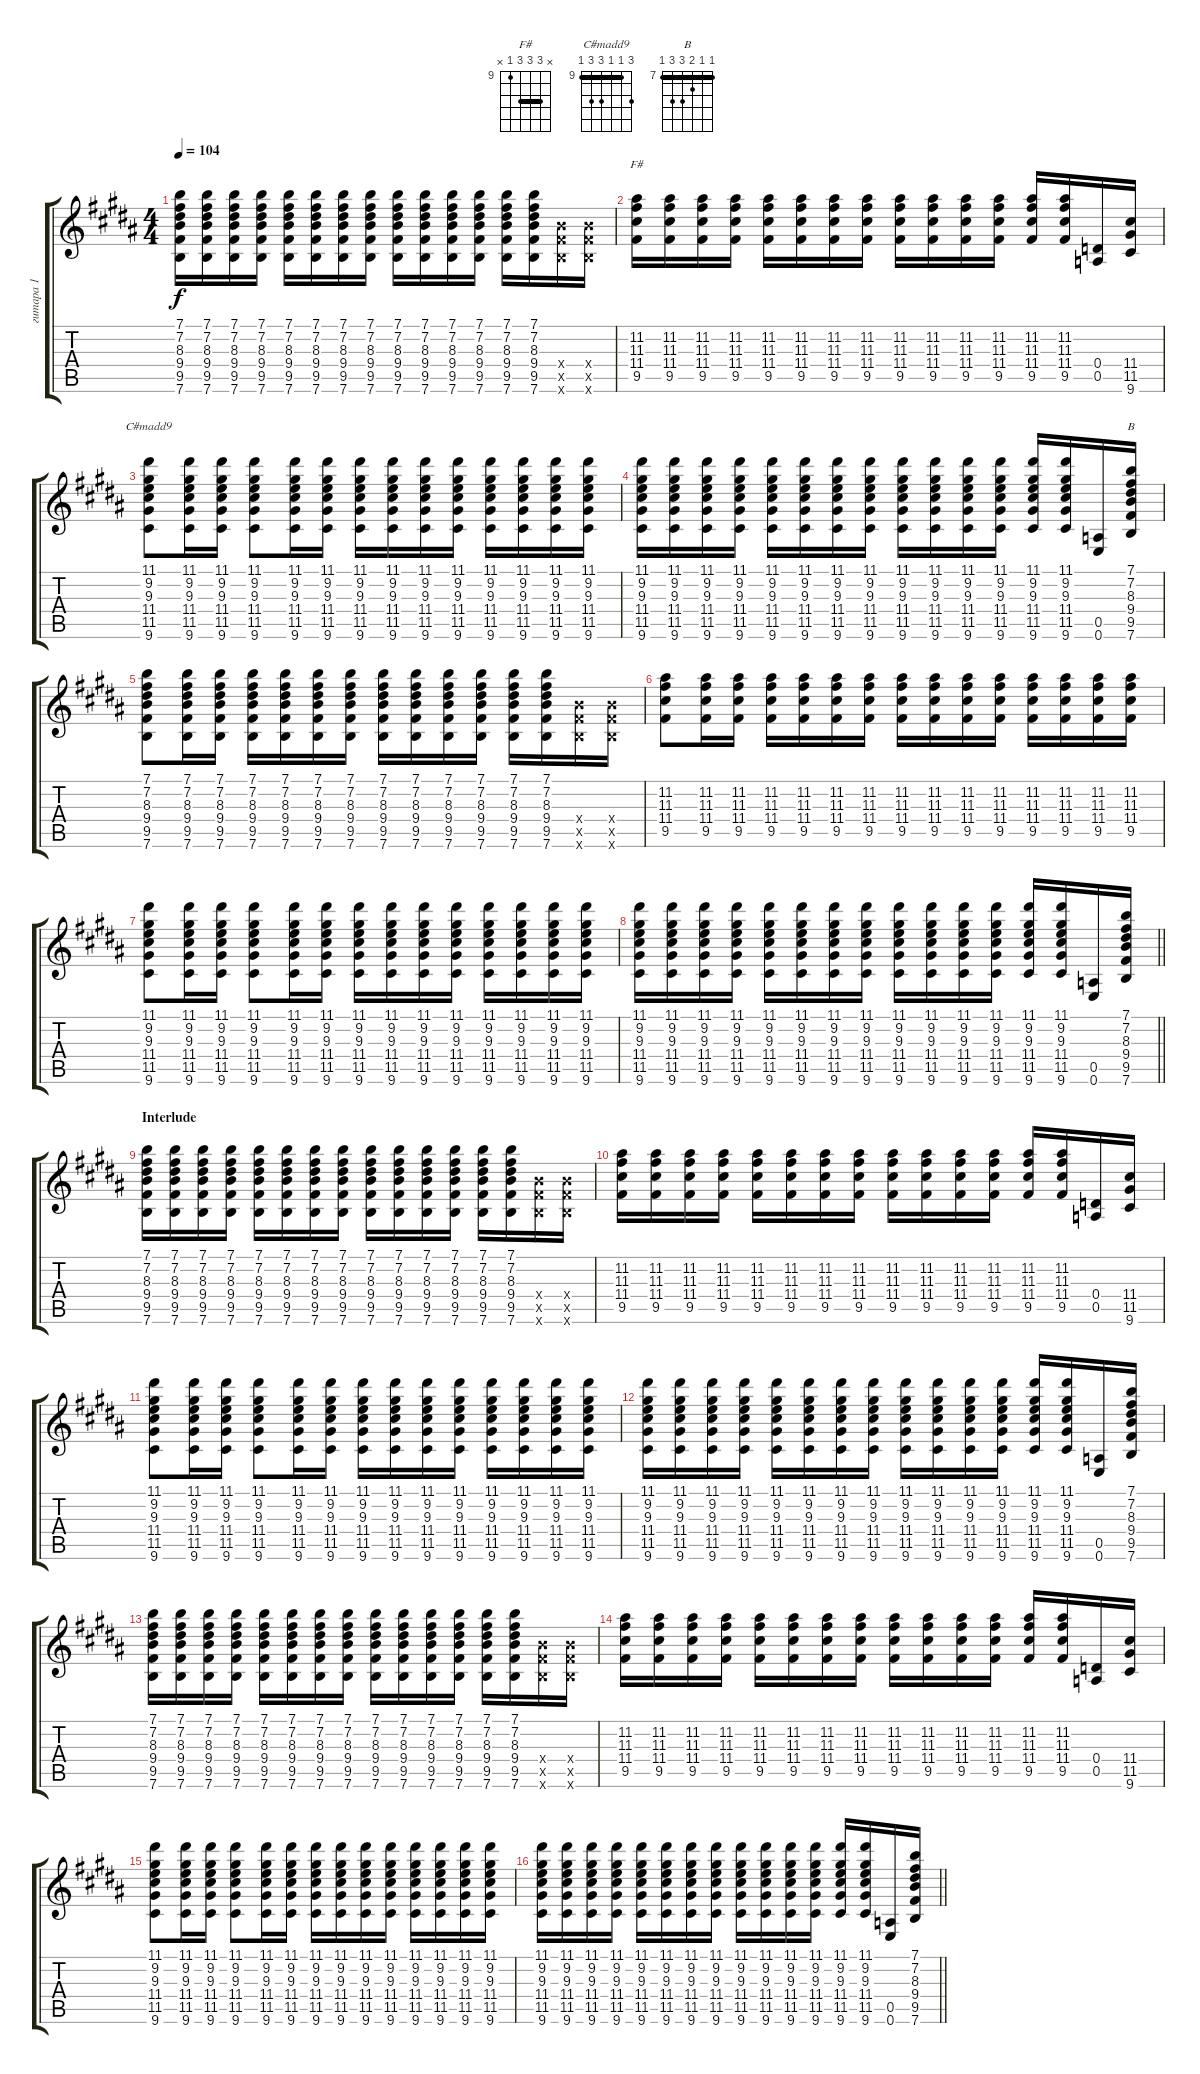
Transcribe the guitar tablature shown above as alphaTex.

\track ("гитара 1" "гитара 1") {instrument electricguitarclean}
\staff {score tabs}
\tuning (E4 B3 G3 D3 A2 E2) {hide}
\chord ("F#" x 11 11 11 9 x) {firstfret 9 barre 11}
\chord ("C#madd9" 11 9 9 11 11 9) {firstfret 9 barre 9}
\chord ("B" 7 7 8 9 9 7) {firstfret 7 barre 7}
\ts (4 4)
\tempo 104
\clef g2
\ks b
(7.1 7.2 8.3 9.4 9.5 7.6).16{dy f} (7.1 7.2 8.3 9.4 9.5 7.6).16 (7.1 7.2 8.3 9.4 9.5 7.6).16 (7.1 7.2 8.3 9.4 9.5 7.6).16 (7.1 7.2 8.3 9.4 9.5 7.6).16 (7.1 7.2 8.3 9.4 9.5 7.6).16 (7.1 7.2 8.3 9.4 9.5 7.6).16 (7.1 7.2 8.3 9.4 9.5 7.6).16 (7.1 7.2 8.3 9.4 9.5 7.6).16 (7.1 7.2 8.3 9.4 9.5 7.6).16 (7.1 7.2 8.3 9.4 9.5 7.6).16 (7.1 7.2 8.3 9.4 9.5 7.6).16 (7.1 7.2 8.3 9.4 9.5 7.6).16 (7.1 7.2 8.3 9.4 9.5 7.6).16 (9.4{x} 9.5{x} 7.6{x}).16 (9.4{x} 9.5{x} 7.6{x}).16 |
(11.2 11.3 11.4 9.5).16{ch "F#"} (11.2 11.3 11.4 9.5).16 (11.2 11.3 11.4 9.5).16 (11.2 11.3 11.4 9.5).16 (11.2 11.3 11.4 9.5).16 (11.2 11.3 11.4 9.5).16 (11.2 11.3 11.4 9.5).16 (11.2 11.3 11.4 9.5).16 (11.2 11.3 11.4 9.5).16 (11.2 11.3 11.4 9.5).16 (11.2 11.3 11.4 9.5).16 (11.2 11.3 11.4 9.5).16 (11.2 11.3 11.4 9.5).16 (11.2 11.3 11.4 9.5).16 (0.4 0.5).16 (11.4 11.5 9.6).16 |
(11.1 9.2 9.3 11.4 11.5 9.6).8{ch "C#madd9"} (11.1 9.2 9.3 11.4 11.5 9.6).16 (11.1 9.2 9.3 11.4 11.5 9.6).16 (11.1 9.2 9.3 11.4 11.5 9.6).8 (11.1 9.2 9.3 11.4 11.5 9.6).16 (11.1 9.2 9.3 11.4 11.5 9.6).16 (11.1 9.2 9.3 11.4 11.5 9.6).16 (11.1 9.2 9.3 11.4 11.5 9.6).16 (11.1 9.2 9.3 11.4 11.5 9.6).16 (11.1 9.2 9.3 11.4 11.5 9.6).16 (11.1 9.2 9.3 11.4 11.5 9.6).16 (11.1 9.2 9.3 11.4 11.5 9.6).16 (11.1 9.2 9.3 11.4 11.5 9.6).16 (11.1 9.2 9.3 11.4 11.5 9.6).16 |
(11.1 9.2 9.3 11.4 11.5 9.6).16 (11.1 9.2 9.3 11.4 11.5 9.6).16 (11.1 9.2 9.3 11.4 11.5 9.6).16 (11.1 9.2 9.3 11.4 11.5 9.6).16 (11.1 9.2 9.3 11.4 11.5 9.6).16 (11.1 9.2 9.3 11.4 11.5 9.6).16 (11.1 9.2 9.3 11.4 11.5 9.6).16 (11.1 9.2 9.3 11.4 11.5 9.6).16 (11.1 9.2 9.3 11.4 11.5 9.6).16 (11.1 9.2 9.3 11.4 11.5 9.6).16 (11.1 9.2 9.3 11.4 11.5 9.6).16 (11.1 9.2 9.3 11.4 11.5 9.6).16 (11.1 9.2 9.3 11.4 11.5 9.6).16 (11.1 9.2 9.3 11.4 11.5 9.6).16 (0.5 0.6).16 (7.1 7.2 8.3 9.4 9.5 7.6).16{ch "B"} |
(7.1 7.2 8.3 9.4 9.5 7.6).8 (7.1 7.2 8.3 9.4 9.5 7.6).16 (7.1 7.2 8.3 9.4 9.5 7.6).16 (7.1 7.2 8.3 9.4 9.5 7.6).16 (7.1 7.2 8.3 9.4 9.5 7.6).16 (7.1 7.2 8.3 9.4 9.5 7.6).16 (7.1 7.2 8.3 9.4 9.5 7.6).16 (7.1 7.2 8.3 9.4 9.5 7.6).16 (7.1 7.2 8.3 9.4 9.5 7.6).16 (7.1 7.2 8.3 9.4 9.5 7.6).16 (7.1 7.2 8.3 9.4 9.5 7.6).16 (7.1 7.2 8.3 9.4 9.5 7.6).16 (7.1 7.2 8.3 9.4 9.5 7.6).16 (9.4{x} 9.5{x} 7.6{x}).16 (9.4{x} 9.5{x} 7.6{x}).16 |
(11.2 11.3 11.4 9.5).8 (11.2 11.3 11.4 9.5).16 (11.2 11.3 11.4 9.5).16 (11.2 11.3 11.4 9.5).16 (11.2 11.3 11.4 9.5).16 (11.2 11.3 11.4 9.5).16 (11.2 11.3 11.4 9.5).16 (11.2 11.3 11.4 9.5).16 (11.2 11.3 11.4 9.5).16 (11.2 11.3 11.4 9.5).16 (11.2 11.3 11.4 9.5).16 (11.2 11.3 11.4 9.5).16 (11.2 11.3 11.4 9.5).16 (11.2 11.3 11.4 9.5).16 (11.2 11.3 11.4 9.5).16 |
(11.1 9.2 9.3 11.4 11.5 9.6).8 (11.1 9.2 9.3 11.4 11.5 9.6).16 (11.1 9.2 9.3 11.4 11.5 9.6).16 (11.1 9.2 9.3 11.4 11.5 9.6).8 (11.1 9.2 9.3 11.4 11.5 9.6).16 (11.1 9.2 9.3 11.4 11.5 9.6).16 (11.1 9.2 9.3 11.4 11.5 9.6).16 (11.1 9.2 9.3 11.4 11.5 9.6).16 (11.1 9.2 9.3 11.4 11.5 9.6).16 (11.1 9.2 9.3 11.4 11.5 9.6).16 (11.1 9.2 9.3 11.4 11.5 9.6).16 (11.1 9.2 9.3 11.4 11.5 9.6).16 (11.1 9.2 9.3 11.4 11.5 9.6).16 (11.1 9.2 9.3 11.4 11.5 9.6).16 |
\barLineRight lightlight
(11.1 9.2 9.3 11.4 11.5 9.6).16 (11.1 9.2 9.3 11.4 11.5 9.6).16 (11.1 9.2 9.3 11.4 11.5 9.6).16 (11.1 9.2 9.3 11.4 11.5 9.6).16 (11.1 9.2 9.3 11.4 11.5 9.6).16 (11.1 9.2 9.3 11.4 11.5 9.6).16 (11.1 9.2 9.3 11.4 11.5 9.6).16 (11.1 9.2 9.3 11.4 11.5 9.6).16 (11.1 9.2 9.3 11.4 11.5 9.6).16 (11.1 9.2 9.3 11.4 11.5 9.6).16 (11.1 9.2 9.3 11.4 11.5 9.6).16 (11.1 9.2 9.3 11.4 11.5 9.6).16 (11.1 9.2 9.3 11.4 11.5 9.6).16 (11.1 9.2 9.3 11.4 11.5 9.6).16 (0.5 0.6).16 (7.1 7.2 8.3 9.4 9.5 7.6).16 |
\section ("" "Interlude")
(7.1 7.2 8.3 9.4 9.5 7.6).16 (7.1 7.2 8.3 9.4 9.5 7.6).16 (7.1 7.2 8.3 9.4 9.5 7.6).16 (7.1 7.2 8.3 9.4 9.5 7.6).16 (7.1 7.2 8.3 9.4 9.5 7.6).16 (7.1 7.2 8.3 9.4 9.5 7.6).16 (7.1 7.2 8.3 9.4 9.5 7.6).16 (7.1 7.2 8.3 9.4 9.5 7.6).16 (7.1 7.2 8.3 9.4 9.5 7.6).16 (7.1 7.2 8.3 9.4 9.5 7.6).16 (7.1 7.2 8.3 9.4 9.5 7.6).16 (7.1 7.2 8.3 9.4 9.5 7.6).16 (7.1 7.2 8.3 9.4 9.5 7.6).16 (7.1 7.2 8.3 9.4 9.5 7.6).16 (9.4{x} 9.5{x} 7.6{x}).16 (9.4{x} 9.5{x} 7.6{x}).16 |
(11.2 11.3 11.4 9.5).16 (11.2 11.3 11.4 9.5).16 (11.2 11.3 11.4 9.5).16 (11.2 11.3 11.4 9.5).16 (11.2 11.3 11.4 9.5).16 (11.2 11.3 11.4 9.5).16 (11.2 11.3 11.4 9.5).16 (11.2 11.3 11.4 9.5).16 (11.2 11.3 11.4 9.5).16 (11.2 11.3 11.4 9.5).16 (11.2 11.3 11.4 9.5).16 (11.2 11.3 11.4 9.5).16 (11.2 11.3 11.4 9.5).16 (11.2 11.3 11.4 9.5).16 (0.4 0.5).16 (11.4 11.5 9.6).16 |
(11.1 9.2 9.3 11.4 11.5 9.6).8 (11.1 9.2 9.3 11.4 11.5 9.6).16 (11.1 9.2 9.3 11.4 11.5 9.6).16 (11.1 9.2 9.3 11.4 11.5 9.6).8 (11.1 9.2 9.3 11.4 11.5 9.6).16 (11.1 9.2 9.3 11.4 11.5 9.6).16 (11.1 9.2 9.3 11.4 11.5 9.6).16 (11.1 9.2 9.3 11.4 11.5 9.6).16 (11.1 9.2 9.3 11.4 11.5 9.6).16 (11.1 9.2 9.3 11.4 11.5 9.6).16 (11.1 9.2 9.3 11.4 11.5 9.6).16 (11.1 9.2 9.3 11.4 11.5 9.6).16 (11.1 9.2 9.3 11.4 11.5 9.6).16 (11.1 9.2 9.3 11.4 11.5 9.6).16 |
(11.1 9.2 9.3 11.4 11.5 9.6).16 (11.1 9.2 9.3 11.4 11.5 9.6).16 (11.1 9.2 9.3 11.4 11.5 9.6).16 (11.1 9.2 9.3 11.4 11.5 9.6).16 (11.1 9.2 9.3 11.4 11.5 9.6).16 (11.1 9.2 9.3 11.4 11.5 9.6).16 (11.1 9.2 9.3 11.4 11.5 9.6).16 (11.1 9.2 9.3 11.4 11.5 9.6).16 (11.1 9.2 9.3 11.4 11.5 9.6).16 (11.1 9.2 9.3 11.4 11.5 9.6).16 (11.1 9.2 9.3 11.4 11.5 9.6).16 (11.1 9.2 9.3 11.4 11.5 9.6).16 (11.1 9.2 9.3 11.4 11.5 9.6).16 (11.1 9.2 9.3 11.4 11.5 9.6).16 (0.5 0.6).16 (7.1 7.2 8.3 9.4 9.5 7.6).16 |
(7.1 7.2 8.3 9.4 9.5 7.6).16 (7.1 7.2 8.3 9.4 9.5 7.6).16 (7.1 7.2 8.3 9.4 9.5 7.6).16 (7.1 7.2 8.3 9.4 9.5 7.6).16 (7.1 7.2 8.3 9.4 9.5 7.6).16 (7.1 7.2 8.3 9.4 9.5 7.6).16 (7.1 7.2 8.3 9.4 9.5 7.6).16 (7.1 7.2 8.3 9.4 9.5 7.6).16 (7.1 7.2 8.3 9.4 9.5 7.6).16 (7.1 7.2 8.3 9.4 9.5 7.6).16 (7.1 7.2 8.3 9.4 9.5 7.6).16 (7.1 7.2 8.3 9.4 9.5 7.6).16 (7.1 7.2 8.3 9.4 9.5 7.6).16 (7.1 7.2 8.3 9.4 9.5 7.6).16 (9.4{x} 9.5{x} 7.6{x}).16 (9.4{x} 9.5{x} 7.6{x}).16 |
(11.2 11.3 11.4 9.5).16 (11.2 11.3 11.4 9.5).16 (11.2 11.3 11.4 9.5).16 (11.2 11.3 11.4 9.5).16 (11.2 11.3 11.4 9.5).16 (11.2 11.3 11.4 9.5).16 (11.2 11.3 11.4 9.5).16 (11.2 11.3 11.4 9.5).16 (11.2 11.3 11.4 9.5).16 (11.2 11.3 11.4 9.5).16 (11.2 11.3 11.4 9.5).16 (11.2 11.3 11.4 9.5).16 (11.2 11.3 11.4 9.5).16 (11.2 11.3 11.4 9.5).16 (0.4 0.5).16 (11.4 11.5 9.6).16 |
(11.1 9.2 9.3 11.4 11.5 9.6).8 (11.1 9.2 9.3 11.4 11.5 9.6).16 (11.1 9.2 9.3 11.4 11.5 9.6).16 (11.1 9.2 9.3 11.4 11.5 9.6).8 (11.1 9.2 9.3 11.4 11.5 9.6).16 (11.1 9.2 9.3 11.4 11.5 9.6).16 (11.1 9.2 9.3 11.4 11.5 9.6).16 (11.1 9.2 9.3 11.4 11.5 9.6).16 (11.1 9.2 9.3 11.4 11.5 9.6).16 (11.1 9.2 9.3 11.4 11.5 9.6).16 (11.1 9.2 9.3 11.4 11.5 9.6).16 (11.1 9.2 9.3 11.4 11.5 9.6).16 (11.1 9.2 9.3 11.4 11.5 9.6).16 (11.1 9.2 9.3 11.4 11.5 9.6).16 |
\barLineRight lightlight
(11.1 9.2 9.3 11.4 11.5 9.6).16 (11.1 9.2 9.3 11.4 11.5 9.6).16 (11.1 9.2 9.3 11.4 11.5 9.6).16 (11.1 9.2 9.3 11.4 11.5 9.6).16 (11.1 9.2 9.3 11.4 11.5 9.6).16 (11.1 9.2 9.3 11.4 11.5 9.6).16 (11.1 9.2 9.3 11.4 11.5 9.6).16 (11.1 9.2 9.3 11.4 11.5 9.6).16 (11.1 9.2 9.3 11.4 11.5 9.6).16 (11.1 9.2 9.3 11.4 11.5 9.6).16 (11.1 9.2 9.3 11.4 11.5 9.6).16 (11.1 9.2 9.3 11.4 11.5 9.6).16 (11.1 9.2 9.3 11.4 11.5 9.6).16 (11.1 9.2 9.3 11.4 11.5 9.6).16 (0.5 0.6).16 (7.1 7.2 8.3 9.4 9.5 7.6).16
